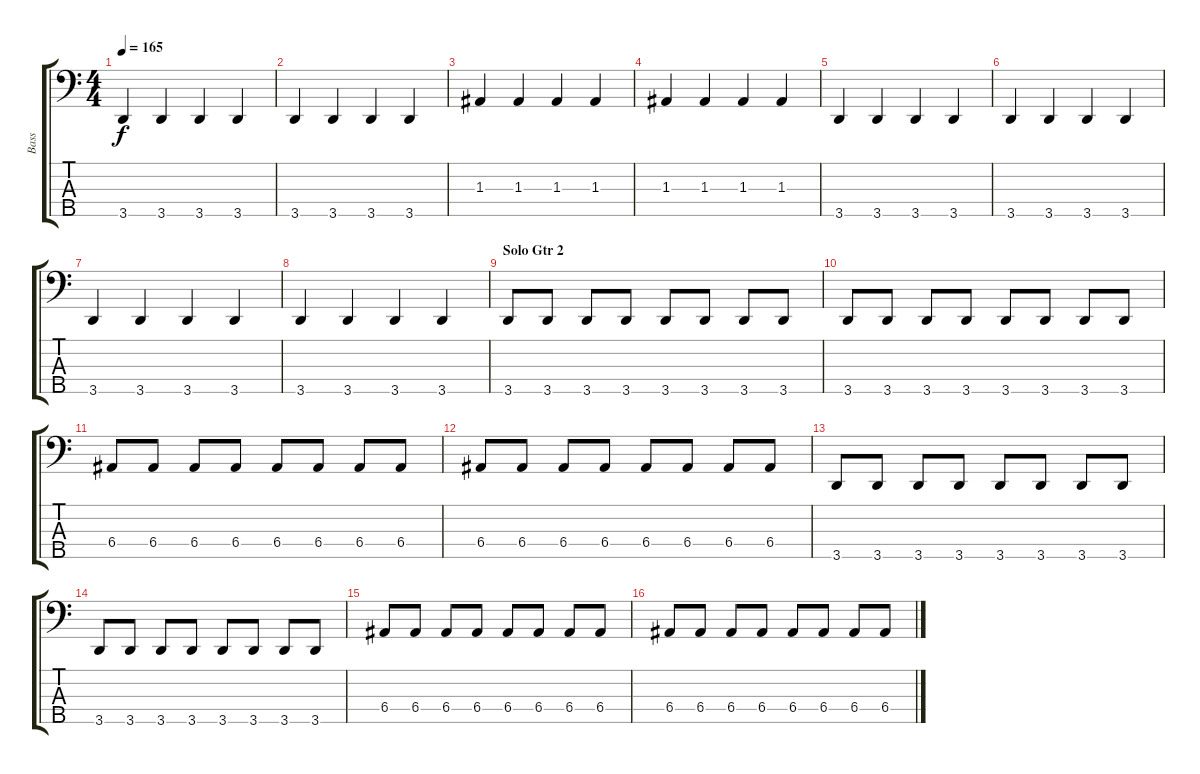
\track ("Bass" "Bass") {instrument electricbasspick}
\staff {score tabs}
\tuning (G2 D2 A1 E1 B0) {hide}
\ts (4 4)
\tempo 165
\clef f4
\ks c
3.5.4{dy f} 3.5.4 3.5.4 3.5.4 |
3.5.4 3.5.4 3.5.4 3.5.4 |
1.3.4 1.3.4 1.3.4 1.3.4 |
1.3.4 1.3.4 1.3.4 1.3.4 |
3.5.4 3.5.4 3.5.4 3.5.4 |
3.5.4 3.5.4 3.5.4 3.5.4 |
3.5.4 3.5.4 3.5.4 3.5.4 |
3.5.4 3.5.4 3.5.4 3.5.4 |
\section ("" "Solo Gtr 2")
3.5.8 3.5.8 3.5.8 3.5.8 3.5.8 3.5.8 3.5.8 3.5.8 |
3.5.8 3.5.8 3.5.8 3.5.8 3.5.8 3.5.8 3.5.8 3.5.8 |
6.4.8 6.4.8 6.4.8 6.4.8 6.4.8 6.4.8 6.4.8 6.4.8 |
6.4.8 6.4.8 6.4.8 6.4.8 6.4.8 6.4.8 6.4.8 6.4.8 |
3.5.8 3.5.8 3.5.8 3.5.8 3.5.8 3.5.8 3.5.8 3.5.8 |
3.5.8 3.5.8 3.5.8 3.5.8 3.5.8 3.5.8 3.5.8 3.5.8 |
6.4.8 6.4.8 6.4.8 6.4.8 6.4.8 6.4.8 6.4.8 6.4.8 |
6.4.8 6.4.8 6.4.8 6.4.8 6.4.8 6.4.8 6.4.8 6.4.8
